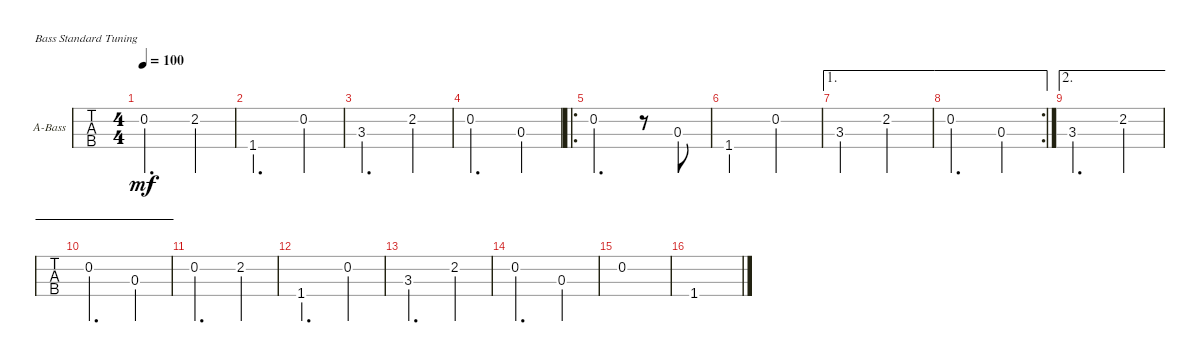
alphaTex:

\defaultSystemsLayout 4
\bracketExtendMode groupsimilarinstruments
\firstSystemTrackNameOrientation horizontal
\otherSystemsTrackNameOrientation horizontal
\track ("Acoustic Bass" "A-Bass") {instrument acousticbass}
\staff {tabs}
\tuning (G2 D2 A1 E1)
\ts (4 4)
\tempo 100
\clef f4
\ks c
0.2.2{d dy mf instrument acousticbass} 2.2.4 |
1.4.2{d} 0.2.4 |
3.3.2{d} 2.2.4 |
0.2.2{d} 0.3.4 |
\ro
0.2.2{d} r.8 0.3.8 |
1.4.2 0.2.2 |
\ae 1
3.3.2 2.2.2 |
\ae 1
\rc 2
0.2.2{d} 0.3.4 |
\ae 2
3.3.2{d} 2.2.4 |
\ae 2
0.2.2{d} 0.3.4 |
0.2.2{d} 2.2.4 |
1.4.2{d} 0.2.4 |
3.3.2{d} 2.2.4 |
0.2.2{d} 0.3.4 |
0.2.1 |
1.4.1
